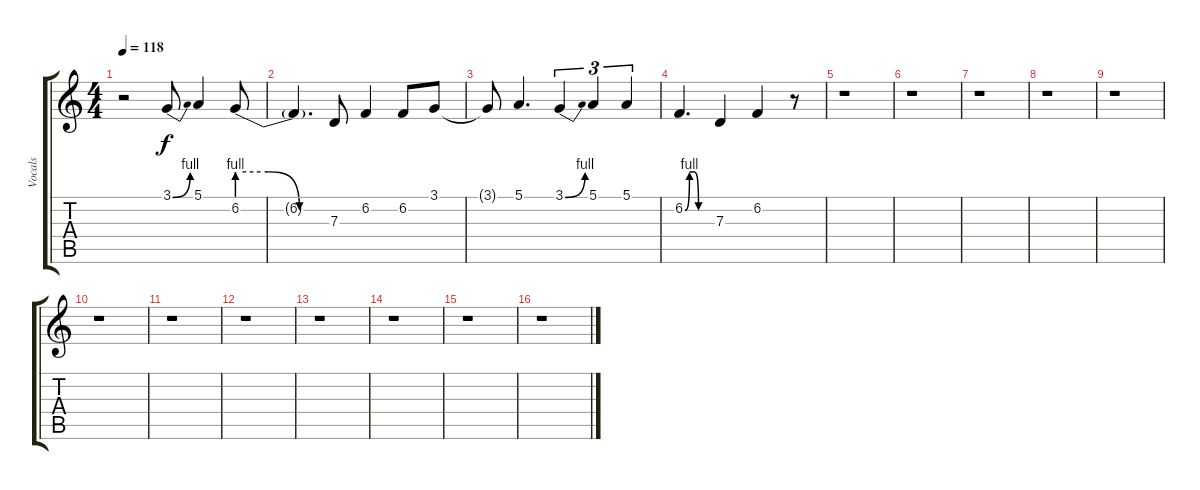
\track ("Vocals" "Vocals") {instrument lead2sawtooth}
\staff {score tabs}
\tuning (E4 B3 G3 D3 A2 E2) {hide}
\ts (4 4)
\tempo 118
\clef g2
\ks c
r.2{dy f} 3.1{be (bend 0 0 60 4)}.8 5.1.4 6.2{be (custom 0 4 15 4 20 4 40 0 60 0 60 0)}.8 |
6.2{t}.4{d} 7.3.8 6.2.4 6.2.8 3.1.8 |
3.1{t}.8 5.1.4{d} 3.1{be (bend 0 0 60 4)}.4{tu (3 2)} 5.1.4{tu (3 2)} 5.1.4{tu (3 2)} |
6.2{be (custom 0 0 10 4 20 4 30 0 60 0)}.4{d} 7.3.4 6.2.4 r.8 |
r.1 |
r.1 |
r.1 |
r.1 |
r.1 |
r.1 |
r.1 |
r.1 |
r.1 |
r.1 |
r.1 |
r.1
